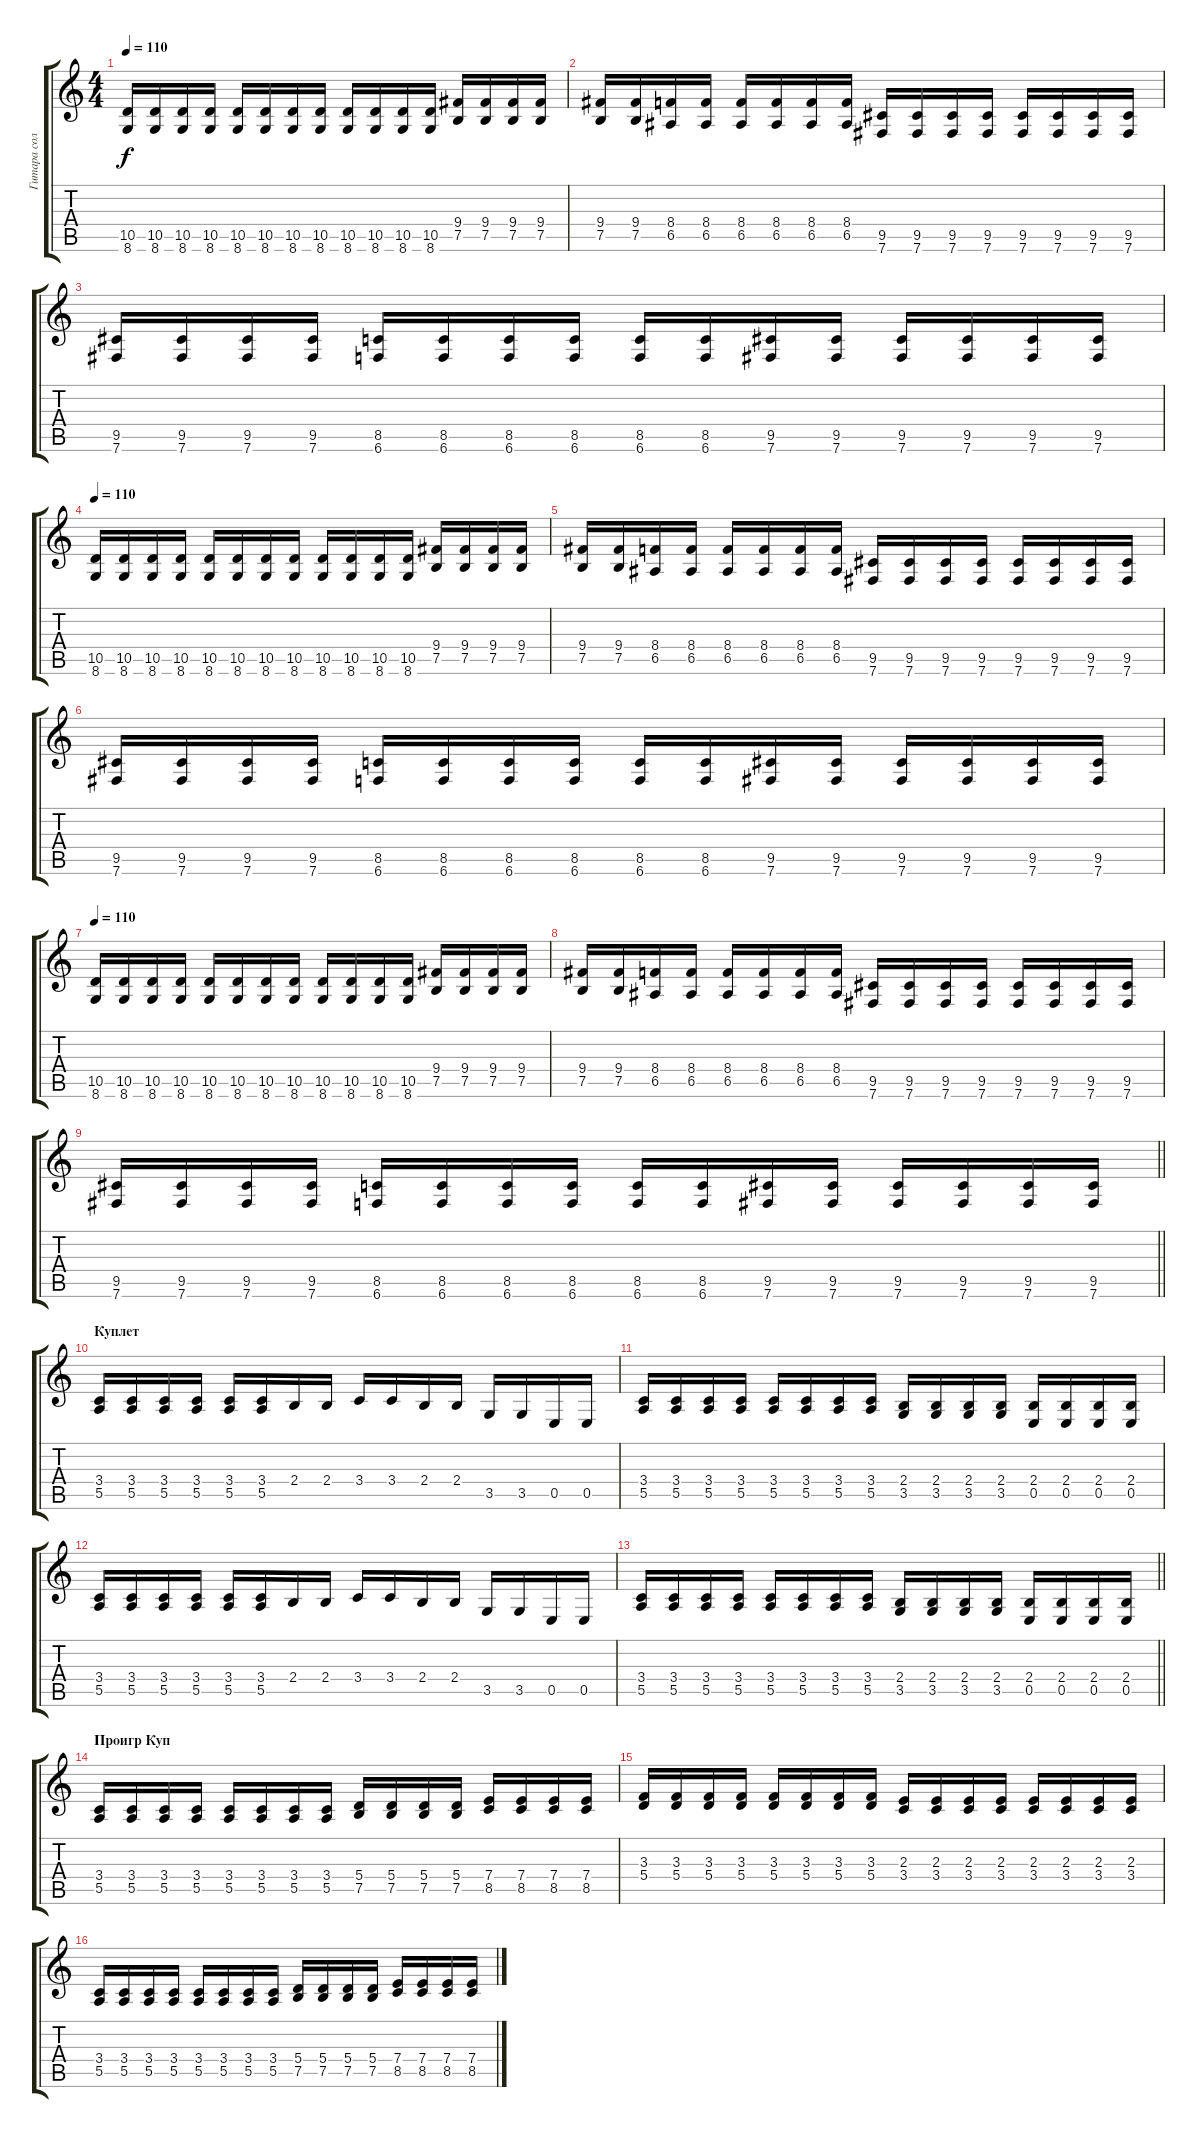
\track ("Гитара соло Витя" "Гитара сол") {instrument distortionguitar}
\staff {score tabs}
\tuning (B3 Gb3 D3 A2 E2 B1) {hide}
\ts (4 4)
\tempo 110
\clef g2
\ks c
(10.5 8.6).16{dy f} (10.5 8.6).16 (10.5 8.6).16 (10.5 8.6).16 (10.5 8.6).16 (10.5 8.6).16 (10.5 8.6).16 (10.5 8.6).16 (10.5 8.6).16 (10.5 8.6).16 (10.5 8.6).16 (10.5 8.6).16 (9.4 7.5).16 (9.4 7.5).16 (9.4 7.5).16 (9.4 7.5).16 |
(9.4 7.5).16 (9.4 7.5).16 (8.4 6.5).16 (8.4 6.5).16 (8.4 6.5).16 (8.4 6.5).16 (8.4 6.5).16 (8.4 6.5).16 (9.5 7.6).16 (9.5 7.6).16 (9.5 7.6).16 (9.5 7.6).16 (9.5 7.6).16 (9.5 7.6).16 (9.5 7.6).16 (9.5 7.6).16 |
(9.5 7.6).16 (9.5 7.6).16 (9.5 7.6).16 (9.5 7.6).16 (8.5 6.6).16 (8.5 6.6).16 (8.5 6.6).16 (8.5 6.6).16 (8.5 6.6).16 (8.5 6.6).16 (9.5 7.6).16 (9.5 7.6).16 (9.5 7.6).16 (9.5 7.6).16 (9.5 7.6).16 (9.5 7.6).16 |
\tempo 110
(10.5 8.6).16 (10.5 8.6).16 (10.5 8.6).16 (10.5 8.6).16 (10.5 8.6).16 (10.5 8.6).16 (10.5 8.6).16 (10.5 8.6).16 (10.5 8.6).16 (10.5 8.6).16 (10.5 8.6).16 (10.5 8.6).16 (9.4 7.5).16 (9.4 7.5).16 (9.4 7.5).16 (9.4 7.5).16 |
(9.4 7.5).16 (9.4 7.5).16 (8.4 6.5).16 (8.4 6.5).16 (8.4 6.5).16 (8.4 6.5).16 (8.4 6.5).16 (8.4 6.5).16 (9.5 7.6).16 (9.5 7.6).16 (9.5 7.6).16 (9.5 7.6).16 (9.5 7.6).16 (9.5 7.6).16 (9.5 7.6).16 (9.5 7.6).16 |
(9.5 7.6).16 (9.5 7.6).16 (9.5 7.6).16 (9.5 7.6).16 (8.5 6.6).16 (8.5 6.6).16 (8.5 6.6).16 (8.5 6.6).16 (8.5 6.6).16 (8.5 6.6).16 (9.5 7.6).16 (9.5 7.6).16 (9.5 7.6).16 (9.5 7.6).16 (9.5 7.6).16 (9.5 7.6).16 |
\tempo 110
(10.5 8.6).16 (10.5 8.6).16 (10.5 8.6).16 (10.5 8.6).16 (10.5 8.6).16 (10.5 8.6).16 (10.5 8.6).16 (10.5 8.6).16 (10.5 8.6).16 (10.5 8.6).16 (10.5 8.6).16 (10.5 8.6).16 (9.4 7.5).16 (9.4 7.5).16 (9.4 7.5).16 (9.4 7.5).16 |
(9.4 7.5).16 (9.4 7.5).16 (8.4 6.5).16 (8.4 6.5).16 (8.4 6.5).16 (8.4 6.5).16 (8.4 6.5).16 (8.4 6.5).16 (9.5 7.6).16 (9.5 7.6).16 (9.5 7.6).16 (9.5 7.6).16 (9.5 7.6).16 (9.5 7.6).16 (9.5 7.6).16 (9.5 7.6).16 |
\barLineRight lightlight
(9.5 7.6).16 (9.5 7.6).16 (9.5 7.6).16 (9.5 7.6).16 (8.5 6.6).16 (8.5 6.6).16 (8.5 6.6).16 (8.5 6.6).16 (8.5 6.6).16 (8.5 6.6).16 (9.5 7.6).16 (9.5 7.6).16 (9.5 7.6).16 (9.5 7.6).16 (9.5 7.6).16 (9.5 7.6).16 |
\section ("" "Куплет")
(3.4 5.5).16 (3.4 5.5).16 (3.4 5.5).16 (3.4 5.5).16 (3.4 5.5).16 (3.4 5.5).16 2.4.16 2.4.16 3.4.16 3.4.16 2.4.16 2.4.16 3.5.16 3.5.16 0.5.16 0.5.16 |
(3.4 5.5).16 (3.4 5.5).16 (3.4 5.5).16 (3.4 5.5).16 (3.4 5.5).16 (3.4 5.5).16 (3.4 5.5).16 (3.4 5.5).16 (2.4 3.5).16 (2.4 3.5).16 (2.4 3.5).16 (2.4 3.5).16 (2.4 0.5).16 (2.4 0.5).16 (2.4 0.5).16 (2.4 0.5).16 |
(3.4 5.5).16 (3.4 5.5).16 (3.4 5.5).16 (3.4 5.5).16 (3.4 5.5).16 (3.4 5.5).16 2.4.16 2.4.16 3.4.16 3.4.16 2.4.16 2.4.16 3.5.16 3.5.16 0.5.16 0.5.16 |
\barLineRight lightlight
(3.4 5.5).16 (3.4 5.5).16 (3.4 5.5).16 (3.4 5.5).16 (3.4 5.5).16 (3.4 5.5).16 (3.4 5.5).16 (3.4 5.5).16 (2.4 3.5).16 (2.4 3.5).16 (2.4 3.5).16 (2.4 3.5).16 (2.4 0.5).16 (2.4 0.5).16 (2.4 0.5).16 (2.4 0.5).16 |
\section ("" "Проигр Куп")
(3.4 5.5).16 (3.4 5.5).16 (3.4 5.5).16 (3.4 5.5).16 (3.4 5.5).16 (3.4 5.5).16 (3.4 5.5).16 (3.4 5.5).16 (5.4 7.5).16 (5.4 7.5).16 (5.4 7.5).16 (5.4 7.5).16 (7.4 8.5).16 (7.4 8.5).16 (7.4 8.5).16 (7.4 8.5).16 |
(3.3 5.4).16 (3.3 5.4).16 (3.3 5.4).16 (3.3 5.4).16 (3.3 5.4).16 (3.3 5.4).16 (3.3 5.4).16 (3.3 5.4).16 (2.3 3.4).16 (2.3 3.4).16 (2.3 3.4).16 (2.3 3.4).16 (2.3 3.4).16 (2.3 3.4).16 (2.3 3.4).16 (2.3 3.4).16 |
(3.4 5.5).16 (3.4 5.5).16 (3.4 5.5).16 (3.4 5.5).16 (3.4 5.5).16 (3.4 5.5).16 (3.4 5.5).16 (3.4 5.5).16 (5.4 7.5).16 (5.4 7.5).16 (5.4 7.5).16 (5.4 7.5).16 (7.4 8.5).16 (7.4 8.5).16 (7.4 8.5).16 (7.4 8.5).16
